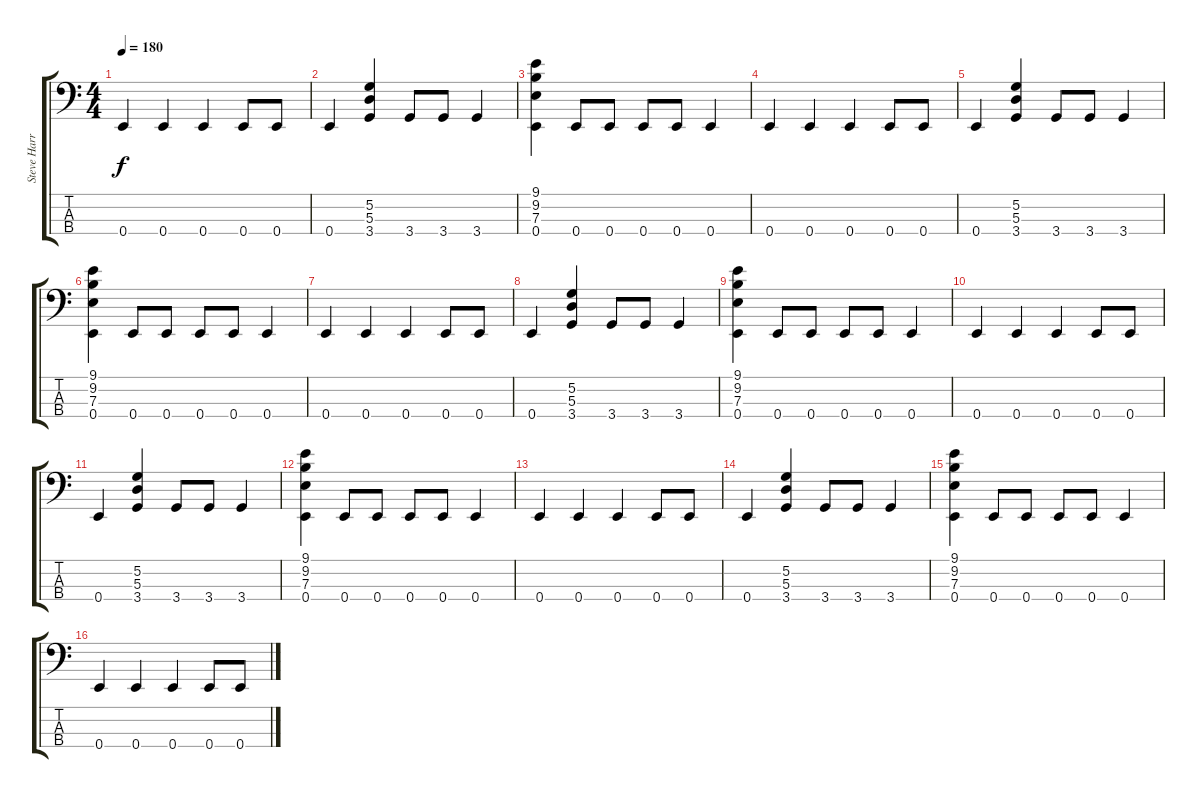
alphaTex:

\track ("Steve Harris" "Steve Harr") {instrument electricbassfinger}
\staff {score tabs}
\tuning (G2 D2 A1 E1) {hide}
\ts (4 4)
\tempo 180
\clef f4
\ks c
0.4.4{dy f} 0.4.4 0.4.4 0.4.8 0.4.8 |
0.4.4 (5.2 5.3 3.4).4 3.4.8 3.4.8 3.4.4 |
(9.1 9.2 7.3 0.4).4 0.4.8 0.4.8 0.4.8 0.4.8 0.4.4 |
0.4.4 0.4.4 0.4.4 0.4.8 0.4.8 |
0.4.4 (5.2 5.3 3.4).4 3.4.8 3.4.8 3.4.4 |
(9.1 9.2 7.3 0.4).4 0.4.8 0.4.8 0.4.8 0.4.8 0.4.4 |
0.4.4 0.4.4 0.4.4 0.4.8 0.4.8 |
0.4.4 (5.2 5.3 3.4).4 3.4.8 3.4.8 3.4.4 |
(9.1 9.2 7.3 0.4).4 0.4.8 0.4.8 0.4.8 0.4.8 0.4.4 |
0.4.4 0.4.4 0.4.4 0.4.8 0.4.8 |
0.4.4 (5.2 5.3 3.4).4 3.4.8 3.4.8 3.4.4 |
(9.1 9.2 7.3 0.4).4 0.4.8 0.4.8 0.4.8 0.4.8 0.4.4 |
0.4.4 0.4.4 0.4.4 0.4.8 0.4.8 |
0.4.4 (5.2 5.3 3.4).4 3.4.8 3.4.8 3.4.4 |
(9.1 9.2 7.3 0.4).4 0.4.8 0.4.8 0.4.8 0.4.8 0.4.4 |
0.4.4 0.4.4 0.4.4 0.4.8 0.4.8
